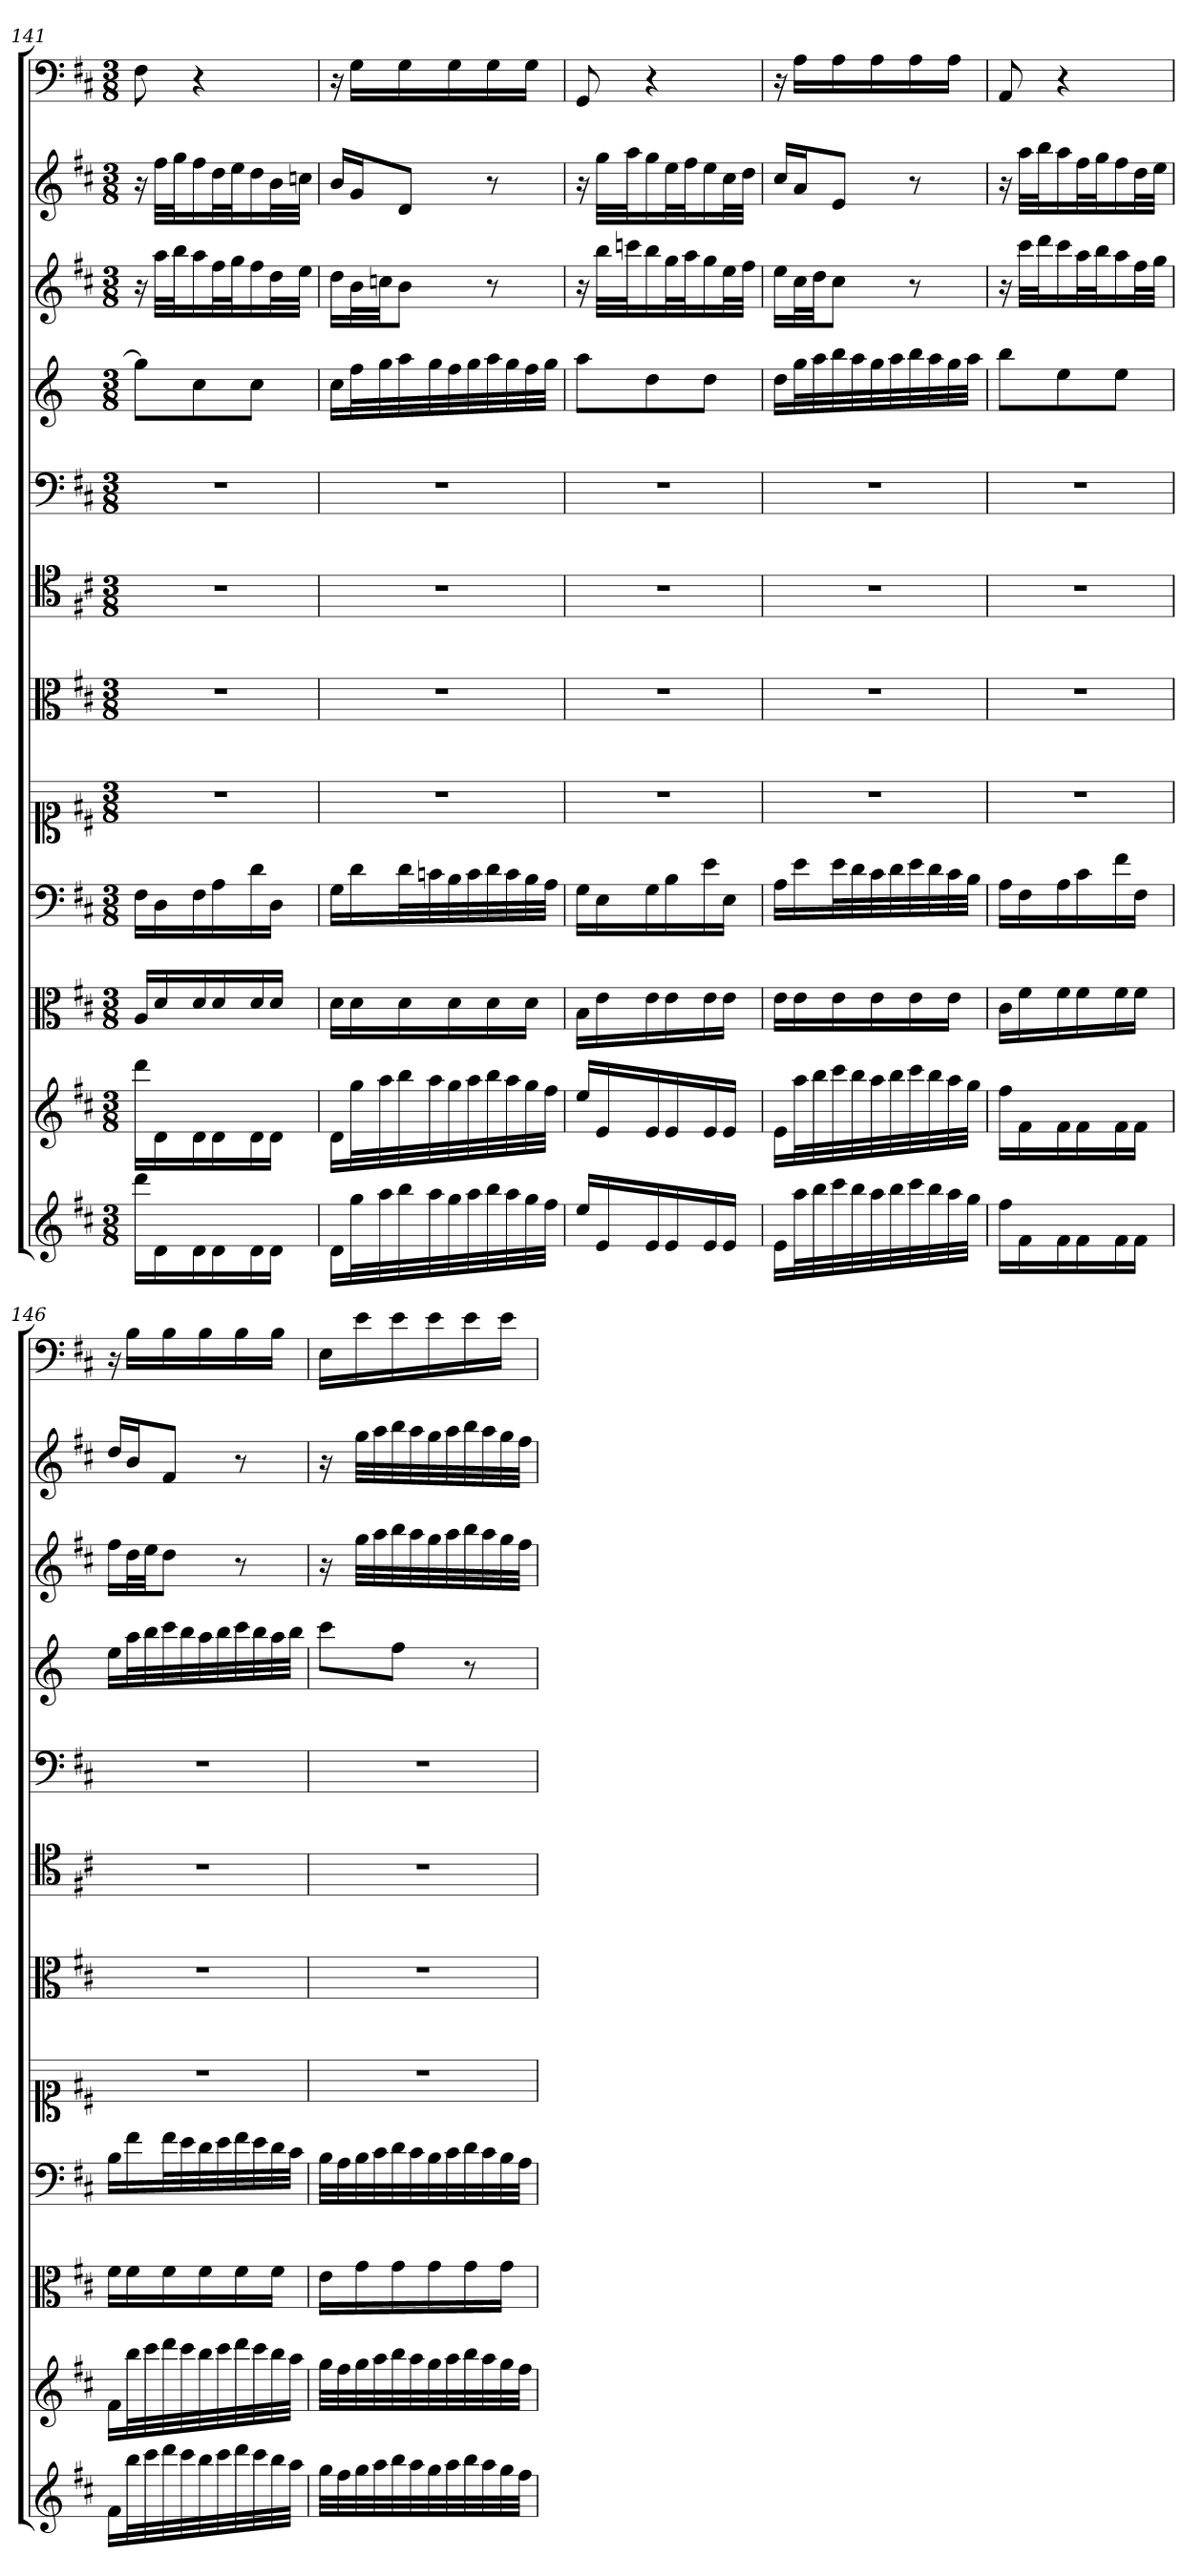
**kern	**kern	**kern	**kern	**kern	**kern	**kern	**kern	**kern	**kern	**kern	**kern
*part12	*part11	*part10	*part9	*part8	*part7	*part6	*part5	*part4	*part3	*part2	*part1
*staff12	*staff11	*staff10	*staff9	*staff8	*staff7	*staff6	*staff5	*staff4	*staff3	*staff2	*staff1
*	*	*clefC3	*clefF4	*clefC1	*clefC3	*clefC4	*clefF4	*	*	*	*clefF4
*k[f#c#]	*k[f#c#]	*k[f#c#]	*k[f#c#]	*k[f#c#]	*k[f#c#]	*k[f#c#]	*k[f#c#]	*k[]	*k[f#c#]	*k[f#c#]	*k[f#c#]
*D:	*D:	*D:	*D:	*D:	*D:	*D:	*D:	*	*D:	*D:	*D:
*M3/8	*M3/8	*M3/8	*M3/8	*M3/8	*M3/8	*M3/8	*M3/8	*M3/8	*M3/8	*M3/8	*M3/8
=141	=141	=141	=141	=141	=141	=141	=141	=141	=141	=141	=141
16dddLL	16dddLL	16A/LL	16F#\LL	4.r	4.r	4.r	4.r	8ggL]	16r	16r	8F#
16d	16d	16d/	16D\	.	.	.	.	.	32aaLLL	32ff#LLL	.
.	.	.	.	.	.	.	.	.	32bbJ	32ggJ	.
16d	16d	16d/	16F#\	.	.	.	.	8cc	16aa	16ff#	4r
16d	16d	16d/	16A\	.	.	.	.	.	32ff#L	32ddL	.
.	.	.	.	.	.	.	.	.	32ggJ	32eeJ	.
16d	16d	16d/	16d\	.	.	.	.	8ccJ	16ff#	16dd	.
16dJJ	16dJJ	16d/JJ	16D\JJ	.	.	.	.	.	32ddL	32bL	.
.	.	.	.	.	.	.	.	.	32eeJJJ	32ccnJJJ	.
=142	=142	=142	=142	=142	=142	=142	=142	=142	=142	=142	=142
16dLL	16dLL	16d\LL	16G\LL	4.r	4.r	4.r	4.r	16ccLL	16ddLL	16bLL	16r
32ggL	32ggL	16d\	16d\	.	.	.	.	32ffL	32bL	16gJ	16G\LL
32aa	32aa	.	.	.	.	.	.	32gg	32ccnJJ	.	.
32bb	32bb	16d\	32d\L	.	.	.	.	32aa	8bJ	8dJ	16G\
32aa	32aa	.	32cn\	.	.	.	.	32gg	.	.	.
32gg	32gg	16d\	32B\	.	.	.	.	32ff	.	.	16G\
32aa	32aa	.	32c\	.	.	.	.	32gg	.	.	.
32bb	32bb	16d\	32d\	.	.	.	.	32aa	8r	8r	16G\
32aa	32aa	.	32c\	.	.	.	.	32gg	.	.	.
32gg	32gg	16d\JJ	32B\	.	.	.	.	32ff	.	.	16G\JJ
32ff#JJJ	32ff#JJJ	.	32A\JJJ	.	.	.	.	32ggJJJ	.	.	.
=143	=143	=143	=143	=143	=143	=143	=143	=143	=143	=143	=143
16eeLL	16eeLL	16B\LL	16G\LL	4.r	4.r	4.r	4.r	8aaL	16r	16r	8GG
16e	16e	16e\	16E\	.	.	.	.	.	32bbLLL	32ggLLL	.
.	.	.	.	.	.	.	.	.	32cccnJ	32aaJ	.
16e	16e	16e\	16G\	.	.	.	.	8dd	16bb	16gg	4r
16e	16e	16e\	16B\	.	.	.	.	.	32ggL	32eeL	.
.	.	.	.	.	.	.	.	.	32aaJ	32ff#J	.
16e	16e	16e\	16e\	.	.	.	.	8ddJ	16gg	16ee	.
16eJJ	16eJJ	16e\JJ	16E\JJ	.	.	.	.	.	32eeL	32cc#L	.
.	.	.	.	.	.	.	.	.	32ff#JJJ	32ddJJJ	.
=144	=144	=144	=144	=144	=144	=144	=144	=144	=144	=144	=144
16eLL	16eLL	16e\LL	16A\LL	4.r	4.r	4.r	4.r	16ddLL	16eeLL	16cc#LL	16r
32aaL	32aaL	16e\	16e\	.	.	.	.	32ggL	32cc#L	16aJ	16A\LL
32bb	32bb	.	.	.	.	.	.	32aa	32ddJJ	.	.
32ccc#	32ccc#	16e\	32e\L	.	.	.	.	32bb	8cc#J	8eJ	16A\
32bb	32bb	.	32d\	.	.	.	.	32aa	.	.	.
32aa	32aa	16e\	32c#\	.	.	.	.	32gg	.	.	16A\
32bb	32bb	.	32d\	.	.	.	.	32aa	.	.	.
32ccc#	32ccc#	16e\	32e\	.	.	.	.	32bb	8r	8r	16A\
32bb	32bb	.	32d\	.	.	.	.	32aa	.	.	.
32aa	32aa	16e\JJ	32c#\	.	.	.	.	32gg	.	.	16A\JJ
32ggJJJ	32ggJJJ	.	32B\JJJ	.	.	.	.	32aaJJJ	.	.	.
=145	=145	=145	=145	=145	=145	=145	=145	=145	=145	=145	=145
16ff#LL	16ff#LL	16c#\LL	16A\LL	4.r	4.r	4.r	4.r	8bbL	16r	16r	8AA
16f#	16f#	16f#\	16F#\	.	.	.	.	.	32ccc#LLL	32aaLLL	.
.	.	.	.	.	.	.	.	.	32dddJ	32bbJ	.
16f#	16f#	16f#\	16A\	.	.	.	.	8ee	16ccc#	16aa	4r
16f#	16f#	16f#\	16c#\	.	.	.	.	.	32aaL	32ff#L	.
.	.	.	.	.	.	.	.	.	32bbJ	32ggJ	.
16f#	16f#	16f#\	16f#\	.	.	.	.	8eeJ	16aa	16ff#	.
16f#JJ	16f#JJ	16f#\JJ	16F#\JJ	.	.	.	.	.	32ff#L	32ddL	.
.	.	.	.	.	.	.	.	.	32ggJJJ	32eeJJJ	.
=146	=146	=146	=146	=146	=146	=146	=146	=146	=146	=146	=146
16f#LL	16f#LL	16f#\LL	16B\LL	4.r	4.r	4.r	4.r	16eeLL	16ff#LL	16ddLL	16r
32bbL	32bbL	16f#\	16f#\	.	.	.	.	32aaL	32ddL	16bJ	16B\LL
32ccc#	32ccc#	.	.	.	.	.	.	32bb	32eeJJ	.	.
32ddd	32ddd	16f#\	32f#\L	.	.	.	.	32ccc	8ddJ	8f#J	16B\
32ccc#	32ccc#	.	32e\	.	.	.	.	32bb	.	.	.
32bb	32bb	16f#\	32d\	.	.	.	.	32aa	.	.	16B\
32ccc#	32ccc#	.	32e\	.	.	.	.	32bb	.	.	.
32ddd	32ddd	16f#\	32f#\	.	.	.	.	32ccc	8r	8r	16B\
32ccc#	32ccc#	.	32e\	.	.	.	.	32bb	.	.	.
32bb	32bb	16f#\JJ	32d\	.	.	.	.	32aa	.	.	16B\JJ
32aaJJJ	32aaJJJ	.	32c#\JJJ	.	.	.	.	32bbJJJ	.	.	.
=147	=147	=147	=147	=147	=147	=147	=147	=147	=147	=147	=147
32ggLLL	32ggLLL	16e\LL	32B\LLL	4.r	4.r	4.r	4.r	8cccL	16r	16r	16E\LL
32ff#	32ff#	.	32A\	.	.	.	.	.	.	.	.
32gg	32gg	16g\	32B\	.	.	.	.	.	32ggLLL	32ggLLL	16e\
32aa	32aa	.	32c#\	.	.	.	.	.	32aa	32aa	.
32bb	32bb	16g\	32d\	.	.	.	.	8ffJ	32bb	32bb	16e\
32aa	32aa	.	32c#\	.	.	.	.	.	32aa	32aa	.
32gg	32gg	16g\	32B\	.	.	.	.	.	32gg	32gg	16e\
32aa	32aa	.	32c#\	.	.	.	.	.	32aa	32aa	.
32bb	32bb	16g\	32d\	.	.	.	.	8r	32bb	32bb	16e\
32aa	32aa	.	32c#\	.	.	.	.	.	32aa	32aa	.
32gg	32gg	16g\JJ	32B\	.	.	.	.	.	32gg	32gg	16e\JJ
32ff#JJJ	32ff#JJJ	.	32A\JJJ	.	.	.	.	.	32ff#JJJ	32ff#JJJ	.
=	=	=	=	=	=	=	=	=	=	=	=
*-	*-	*-	*-	*-	*-	*-	*-	*-	*-	*-	*-
